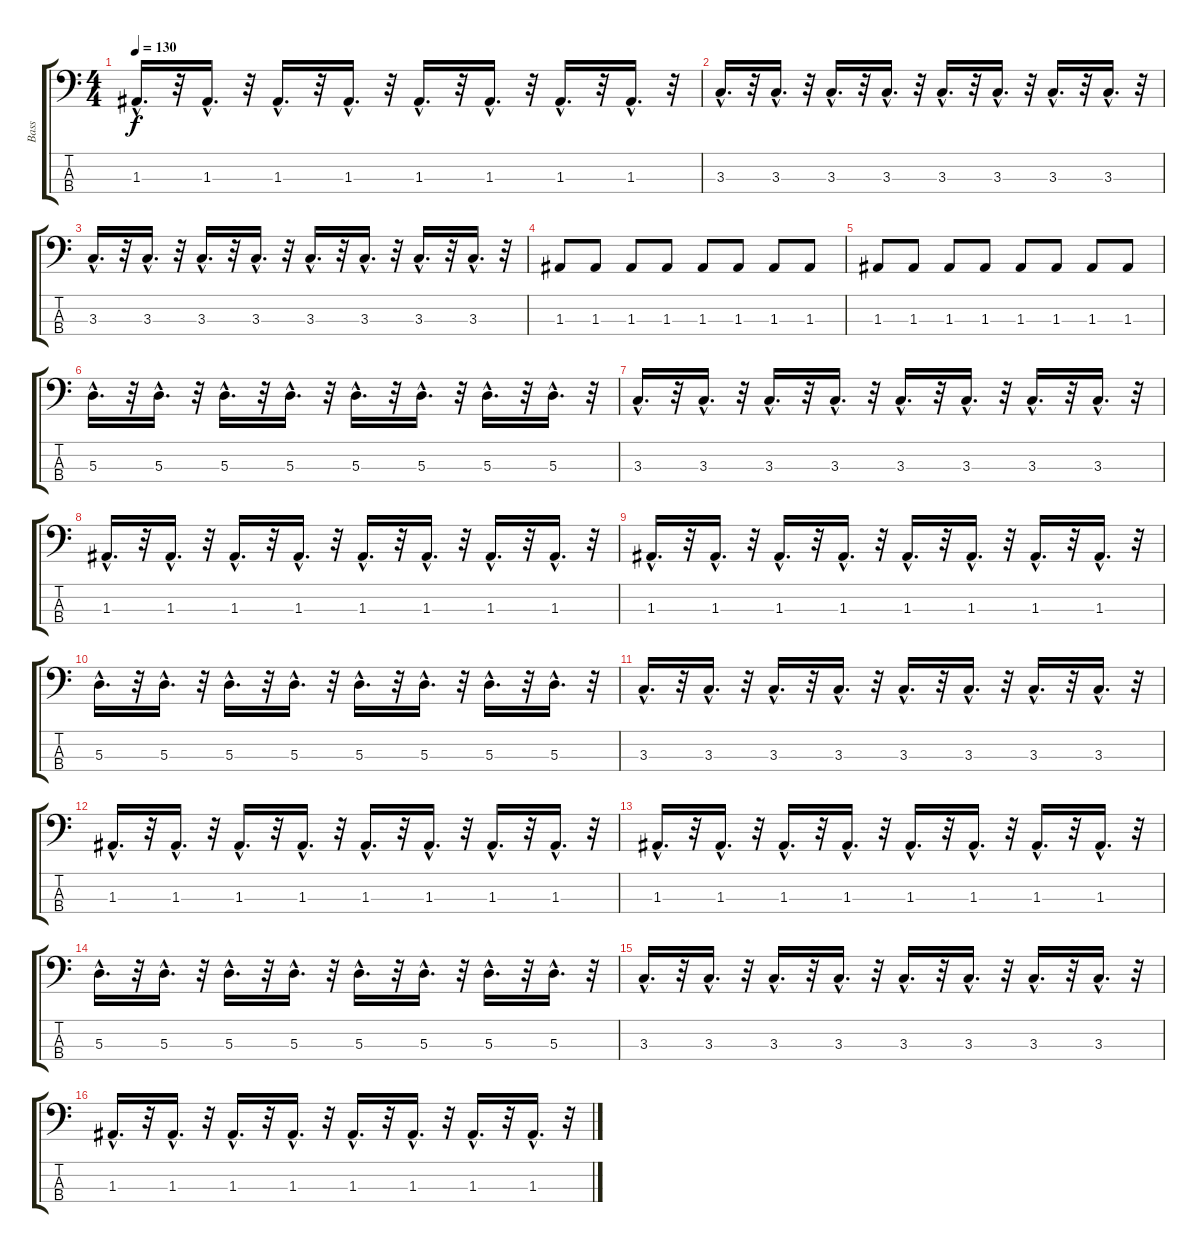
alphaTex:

\track ("Bass" "Bass") {instrument electricbassfinger}
\staff {score tabs}
\tuning (G2 D2 A1 E1) {hide}
\ts (4 4)
\tempo 130
\clef f4
\ks c
1.3{hac}.16{d dy f} r.32 1.3{hac}.16{d} r.32 1.3{hac}.16{d} r.32 1.3{hac}.16{d} r.32 1.3{hac}.16{d} r.32 1.3{hac}.16{d} r.32 1.3{hac}.16{d} r.32 1.3{hac}.16{d} r.32 |
3.3{hac}.16{d} r.32 3.3{hac}.16{d} r.32 3.3{hac}.16{d} r.32 3.3{hac}.16{d} r.32 3.3{hac}.16{d} r.32 3.3{hac}.16{d} r.32 3.3{hac}.16{d} r.32 3.3{hac}.16{d} r.32 |
3.3{hac}.16{d} r.32 3.3{hac}.16{d} r.32 3.3{hac}.16{d} r.32 3.3{hac}.16{d} r.32 3.3{hac}.16{d} r.32 3.3{hac}.16{d} r.32 3.3{hac}.16{d} r.32 3.3{hac}.16{d} r.32 |
1.3.8 1.3.8 1.3.8 1.3.8 1.3.8 1.3.8 1.3.8 1.3.8 |
1.3.8 1.3.8 1.3.8 1.3.8 1.3.8 1.3.8 1.3.8 1.3.8 |
5.3{hac}.16{d} r.32 5.3{hac}.16{d} r.32 5.3{hac}.16{d} r.32 5.3{hac}.16{d} r.32 5.3{hac}.16{d} r.32 5.3{hac}.16{d} r.32 5.3{hac}.16{d} r.32 5.3{hac}.16{d} r.32 |
3.3{hac}.16{d} r.32 3.3{hac}.16{d} r.32 3.3{hac}.16{d} r.32 3.3{hac}.16{d} r.32 3.3{hac}.16{d} r.32 3.3{hac}.16{d} r.32 3.3{hac}.16{d} r.32 3.3{hac}.16{d} r.32 |
1.3{hac}.16{d} r.32 1.3{hac}.16{d} r.32 1.3{hac}.16{d} r.32 1.3{hac}.16{d} r.32 1.3{hac}.16{d} r.32 1.3{hac}.16{d} r.32 1.3{hac}.16{d} r.32 1.3{hac}.16{d} r.32 |
1.3{hac}.16{d} r.32 1.3{hac}.16{d} r.32 1.3{hac}.16{d} r.32 1.3{hac}.16{d} r.32 1.3{hac}.16{d} r.32 1.3{hac}.16{d} r.32 1.3{hac}.16{d} r.32 1.3{hac}.16{d} r.32 |
5.3{hac}.16{d} r.32 5.3{hac}.16{d} r.32 5.3{hac}.16{d} r.32 5.3{hac}.16{d} r.32 5.3{hac}.16{d} r.32 5.3{hac}.16{d} r.32 5.3{hac}.16{d} r.32 5.3{hac}.16{d} r.32 |
3.3{hac}.16{d} r.32 3.3{hac}.16{d} r.32 3.3{hac}.16{d} r.32 3.3{hac}.16{d} r.32 3.3{hac}.16{d} r.32 3.3{hac}.16{d} r.32 3.3{hac}.16{d} r.32 3.3{hac}.16{d} r.32 |
1.3{hac}.16{d} r.32 1.3{hac}.16{d} r.32 1.3{hac}.16{d} r.32 1.3{hac}.16{d} r.32 1.3{hac}.16{d} r.32 1.3{hac}.16{d} r.32 1.3{hac}.16{d} r.32 1.3{hac}.16{d} r.32 |
1.3{hac}.16{d} r.32 1.3{hac}.16{d} r.32 1.3{hac}.16{d} r.32 1.3{hac}.16{d} r.32 1.3{hac}.16{d} r.32 1.3{hac}.16{d} r.32 1.3{hac}.16{d} r.32 1.3{hac}.16{d} r.32 |
5.3{hac}.16{d} r.32 5.3{hac}.16{d} r.32 5.3{hac}.16{d} r.32 5.3{hac}.16{d} r.32 5.3{hac}.16{d} r.32 5.3{hac}.16{d} r.32 5.3{hac}.16{d} r.32 5.3{hac}.16{d} r.32 |
3.3{hac}.16{d} r.32 3.3{hac}.16{d} r.32 3.3{hac}.16{d} r.32 3.3{hac}.16{d} r.32 3.3{hac}.16{d} r.32 3.3{hac}.16{d} r.32 3.3{hac}.16{d} r.32 3.3{hac}.16{d} r.32 |
1.3{hac}.16{d} r.32 1.3{hac}.16{d} r.32 1.3{hac}.16{d} r.32 1.3{hac}.16{d} r.32 1.3{hac}.16{d} r.32 1.3{hac}.16{d} r.32 1.3{hac}.16{d} r.32 1.3{hac}.16{d} r.32
